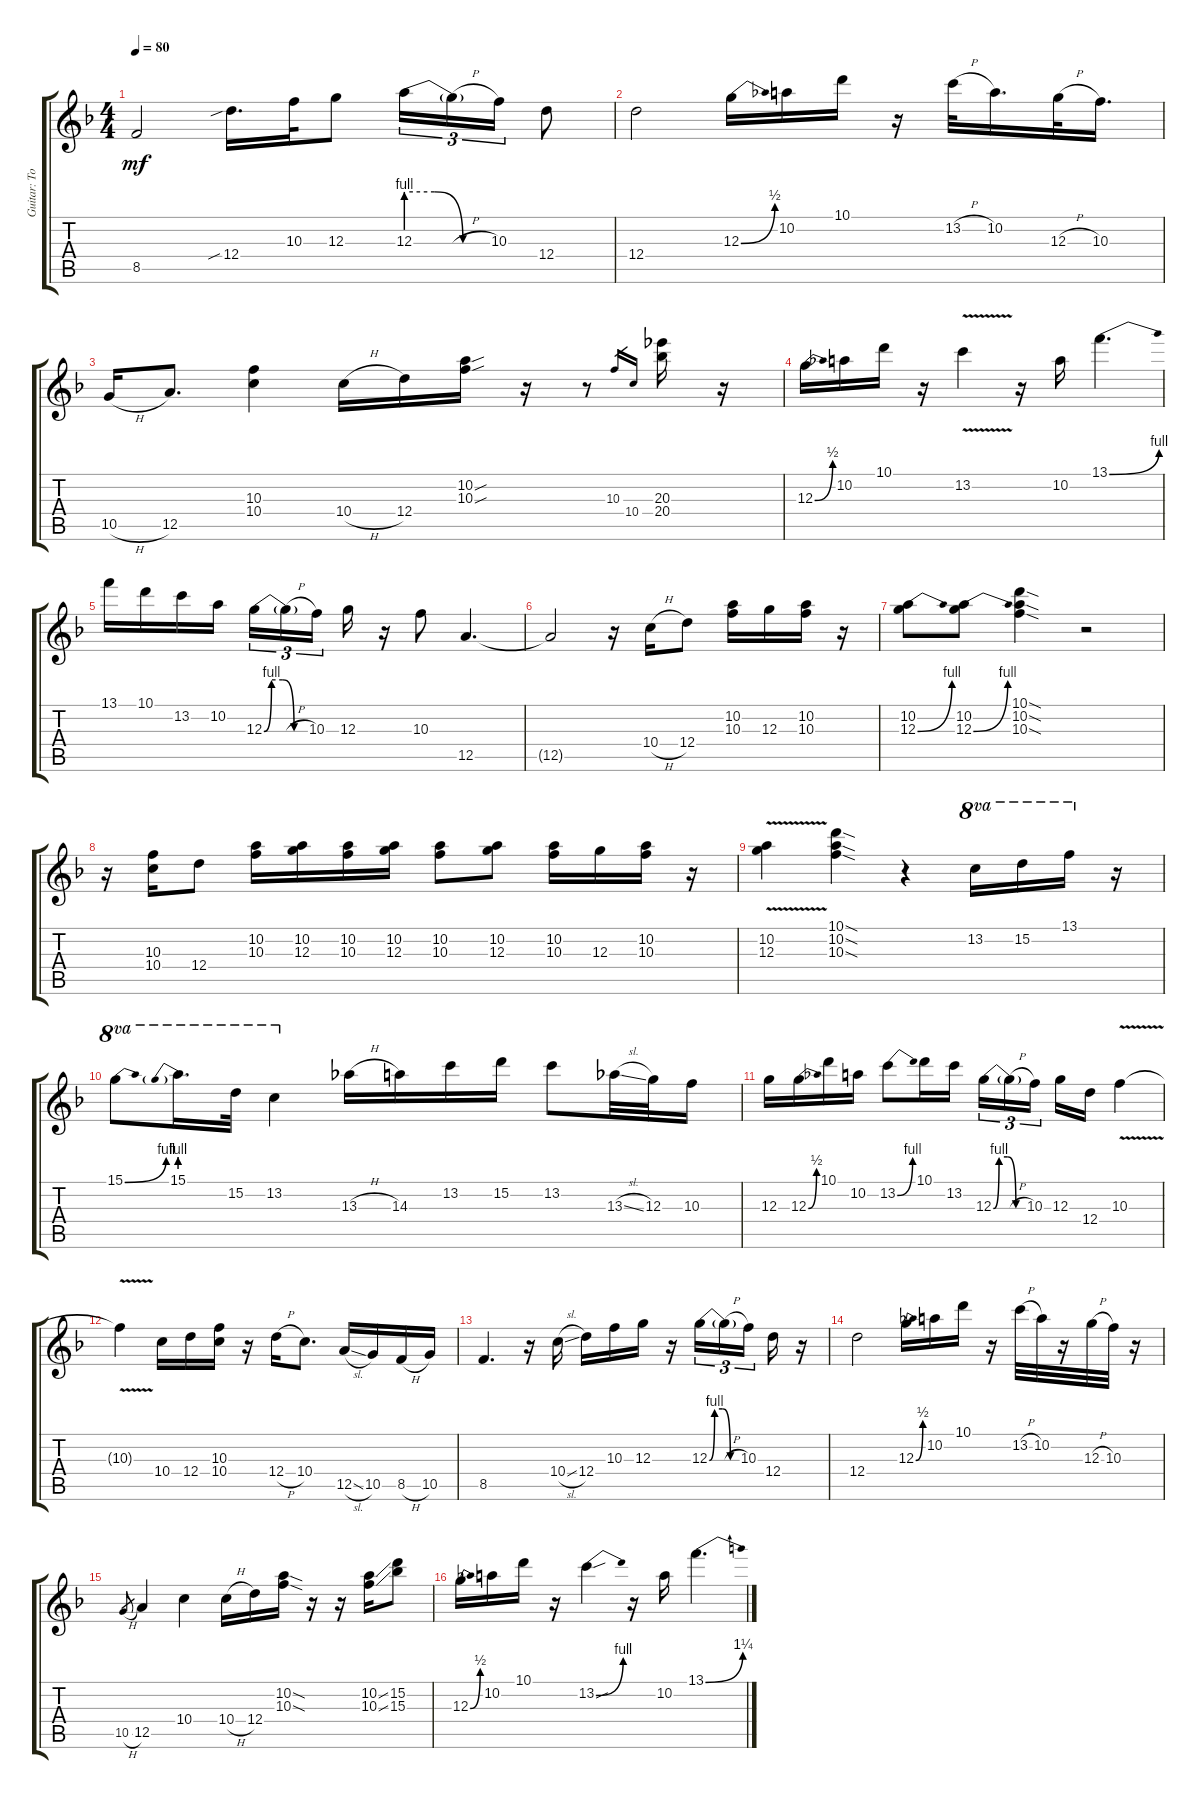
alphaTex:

\track ("Guitar: Tony" "Guitar: To") {instrument distortionguitar}
\staff {score tabs}
\tuning (E4 B3 G3 D3 A2 E2) {hide}
\ts (4 4)
\tempo 80
\clef g2
\ks f
8.5.2{dy mf} 12.4{sib}.16{d} 10.3.32 12.3.8 12.3{be (custom 0 4 20 4 40 0 60 0)}.16{tu (3 2)} 12.3{h t}.16{tu (3 2)} 10.3.16{tu (3 2)} 12.4.8 |
12.4.2 12.3{be (bend 0 0 60 2)}.16 10.2.16 10.1.16 r.16 13.2{h}.32 10.2.16{d} 12.3{h}.32 10.3.16{d} |
10.5{h}.16 12.5.8{d} (10.3 10.4).4 10.4{h}.16 12.4.16 (10.2{sou} 10.3{sou}).16 r.16 r.8 10.3.16{gr} 10.4.16{gr} (20.3 20.4).16 r.16 |
12.3{be (bend 0 0 60 2)}.16 10.2.16 10.1.16 r.16 13.2{v}.4 r.16 10.2.16 13.1{be (bend 0 0 60 4)}.4{d} |
13.1.16 10.1.16 13.2.16 10.2.16 12.3{be (custom 0 0 10 4 25 4 40 0 60 0)}.16{tu (3 2)} 12.3{h t}.16{tu (3 2)} 10.3.16{tu (3 2) beam splitsecondary} 12.3.16 r.16 10.3.8 12.5.4{d} |
12.5{t}.2 r.16 10.4{h}.16 12.4.8 (10.2 10.3).16 12.3.16 (10.2 10.3).16 r.16 |
(10.2 12.3{be (bend 0 0 60 4)}).8 (10.2 12.3{be (bend 0 0 60 4)}).8 (10.1{sod} 10.2{sod} 10.3{sod}).4 r.2 |
r.16 (10.3 10.4).16 12.4.8 (10.2 10.3).16 (10.2 12.3).16 (10.2 10.3).16 (10.2 12.3).16 (10.2 10.3).8 (10.2 12.3).8 (10.2 10.3).16 12.3.16 (10.2 10.3).16 r.16 |
(10.2{v} 12.3{v}).4 (10.1{sod} 10.2{sod} 10.3{sod}).4 r.4 13.2.16{ot 8va} 15.2.16{ot 8va} 13.1.16{ot 8va} r.16 |
15.1{be (bend 0 0 60 4)}.8{ot 8va} 15.1{be (prebend 0 4 60 4)}.16{d ot 8va} 15.2.32{ot 8va} 13.2.4{ot 8va} 13.3{h}.16 14.3.16 13.2.16 15.2.16 13.2.8 13.3{sl}.32 12.3.32 10.3.16 |
12.3.16 12.3{be (bend 0 0 60 2)}.16 10.1.16 10.2.16 13.2{be (bend 0 0 60 4)}.8 10.1.16 13.2.16 12.3{be (custom 0 0 10 4 25 4 40 0 60 0)}.16{tu (3 2)} 12.3{h t}.16{tu (3 2)} 10.3.16{tu (3 2) beam splitsecondary} 12.3.16 12.4.16 10.3{v}.4 |
10.3{v t}.4 10.4.16 12.4.16 (10.3 10.4).16 r.16 12.4{h}.16 10.4.8{d} 12.5{sl}.16 10.5.16 8.5{h}.16 10.5.16 |
8.5.4{d} r.16 10.4{sl}.16 12.4.16 10.3.16 12.3.16 r.16 12.3{be (custom 0 0 10 4 25 4 40 0 60 0)}.16{tu (3 2)} 12.3{h t}.16{tu (3 2)} 10.3.16{tu (3 2) beam splitsecondary} 12.4.16 r.16 |
12.4.2 12.3{be (bend 0 0 60 2)}.16 10.2.16 10.1.16 r.16 13.2{h}.32 10.2.32 r.16 12.3{h}.32 10.3.32 r.16 |
10.5{h}.8{gr} 12.5.4 10.4.4 10.4{h}.16 12.4.16 (10.2{sod} 10.3{sod}).16 r.16 r.16 (10.2{ss} 10.3{ss}).16 (15.2 15.3).8 |
12.3{be (bend 0 0 60 2)}.16 10.2.16 10.1.16 r.16 13.2{be (bend 0 0 60 4) sou}.4 r.16 10.2.16 13.1{be (bend 0 0 60 5)}.4{d}
